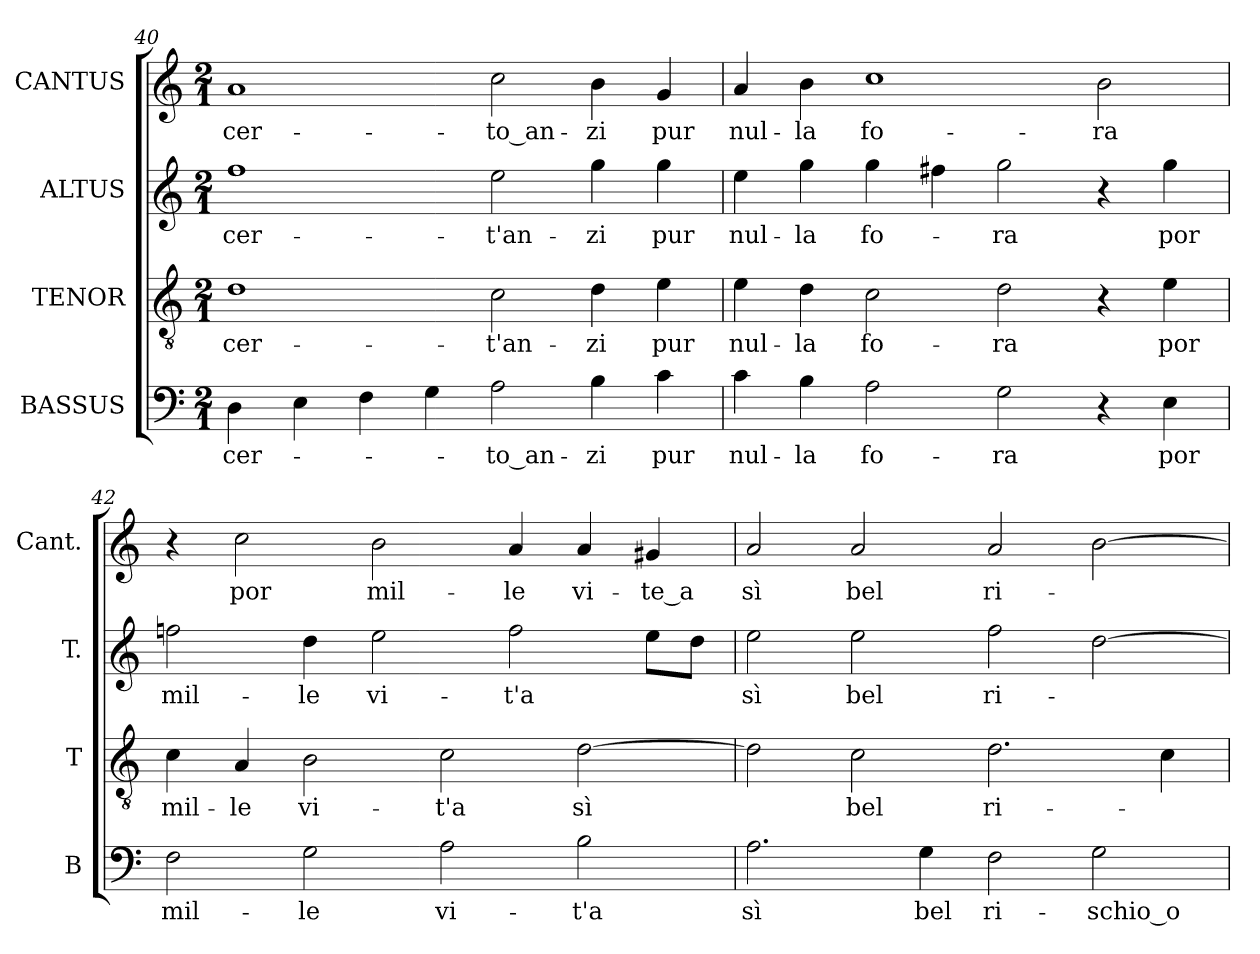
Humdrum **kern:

**kern	**text	**kern	**text	**kern	**text	**kern	**text
*part4	*part4	*part3	*part3	*part2	*part2	*part1	*part1
*staff4	*staff4	*staff3	*staff3	*staff2	*staff2	*staff1	*staff1
*I"BASSUS	*	*I"TENOR	*	*I"ALTUS	*	*I"CANTUS	*
*I'B	*	*I'T	*	*I'T.	*	*I'Cant.	*
*clefF4	*	*clefGv2	*	*clefG2	*	*clefG2	*
*	*	*ITrd7c12	*	*ITrd7c12	*	*	*
*k[]	*	*k[]	*	*k[]	*	*k[]	*
*C:	*	*C:	*	*C:	*	*C:	*
*M2/1	*	*M2/1	*	*M2/1	*	*M2/1	*
=40	=40	=40	=40	=40	=40	=40	=40
!	!LO:LY:b:color=#000000	!	!	!	!	!	!
!	!	!	!LO:LY:b:color=#000000	!	!	!	!
!	!	!	!	!	!LO:LY:b:color=#000000	!	!
!	!	!	!	!	!	!	!LO:LY:b:color=#000000
4Di\	cer-	1Di	cer-	1fi	cer-	1ai	cer-
4Ei\	.	.	.	.	.	.	.
4Fi\	.	.	.	.	.	.	.
4Gi\	.	.	.	.	.	.	.
!	!LO:LY:b:color=#000000	!	!	!	!	!	!
!	!	!	!LO:LY:b:color=#000000	!	!	!	!
!	!	!	!	!	!LO:LY:b:color=#000000	!	!
!	!	!	!	!	!	!	!LO:LY:b:color=#000000
2Ai\	-to_an-	2Ci\	-t'an-	2ei\	-t'an-	2cci\	-to_an-
!	!LO:LY:b:color=#000000	!	!	!	!	!	!
!	!	!	!LO:LY:b:color=#000000	!	!	!	!
!	!	!	!	!	!LO:LY:b:color=#000000	!	!
!	!	!	!	!	!	!	!LO:LY:b:color=#000000
4Bi\	-zi	4Di\	-zi	4gi\	-zi	4bi\	-zi
!	!LO:LY:b:color=#000000	!	!	!	!	!	!
!	!	!	!LO:LY:b:color=#000000	!	!	!	!
!	!	!	!	!	!LO:LY:b:color=#000000	!	!
!	!	!	!	!	!	!	!LO:LY:b:color=#000000
4ci\	pur	4Ei\	pur	4gi\	pur	4gi/	pur
!!LO:LB:g=z
=41	=41	=41	=41	=41	=41	=41	=41
!	!LO:LY:b:color=#000000	!	!	!	!	!	!
!	!	!	!LO:LY:b:color=#000000	!	!	!	!
!	!	!	!	!	!LO:LY:b:color=#000000	!	!
!	!	!	!	!	!	!	!LO:LY:b:color=#000000
4ci\	nul-	4Ei\	nul-	4ei\	nul-	4ai/	nul-
!	!LO:LY:b:color=#000000	!	!	!	!	!	!
!	!	!	!LO:LY:b:color=#000000	!	!	!	!
!	!	!	!	!	!LO:LY:b:color=#000000	!	!
!	!	!	!	!	!	!	!LO:LY:b:color=#000000
4Bi\	-la	4Di\	-la	4gi\	-la	4bi\	-la
!	!LO:LY:b:color=#000000	!	!	!	!	!	!
!	!	!	!LO:LY:b:color=#000000	!	!	!	!
!	!	!	!	!	!LO:LY:b:color=#000000	!	!
!	!	!	!	!	!	!	!LO:LY:b:color=#000000
2Ai\	fo-	2Ci\	fo-	4gi\	fo-	1cci	fo-
.	.	.	.	4f#i\	.	.	.
!	!LO:LY:b:color=#000000	!	!	!	!	!	!
!	!	!	!LO:LY:b:color=#000000	!	!	!	!
!	!	!	!	!	!LO:LY:b:color=#000000	!	!
2Gi\	-ra	2Di\	-ra	2gi\	-ra	.	.
!	!	!	!	!	!	!	!LO:LY:b:color=#000000
4r	.	4r	.	4r	.	2bi\	-ra
!	!LO:LY:b:color=#000000	!	!	!	!	!	!
!	!	!	!LO:LY:b:color=#000000	!	!	!	!
!	!	!	!	!	!LO:LY:b:color=#000000	!	!
4Ei\	por	4Ei\	por	4gi\	por	.	.
=42	=42	=42	=42	=42	=42	=42	=42
!	!LO:LY:b:color=#000000	!	!	!	!	!	!
!	!	!	!LO:LY:b:color=#000000	!	!	!	!
!	!	!	!	!	!LO:LY:b:color=#000000	!	!
2Fi\	mil-	4Ci\	mil-	2fni\	mil-	4r	.
!	!	!	!LO:LY:b:color=#000000	!	!	!	!
!	!	!	!	!	!	!	!LO:LY:b:color=#000000
.	.	4AAi/	-le	.	.	2cci\	por
!	!LO:LY:b:color=#000000	!	!	!	!	!	!
!	!	!	!LO:LY:b:color=#000000	!	!	!	!
!	!	!	!	!	!LO:LY:b:color=#000000	!	!
2Gi\	-le	2BBi\	vi-	4di\	-le	.	.
!	!	!	!	!	!LO:LY:b:color=#000000	!	!
!	!	!	!	!	!	!	!LO:LY:b:color=#000000
.	.	.	.	2ei\	vi-	2bi\	mil-
!	!LO:LY:b:color=#000000	!	!	!	!	!	!
!	!	!	!LO:LY:b:color=#000000	!	!	!	!
2Ai\	vi-	2Ci\	-t'a	.	.	.	.
!	!	!	!	!	!LO:LY:b:color=#000000	!	!
!	!	!	!	!	!	!	!LO:LY:b:color=#000000
.	.	.	.	2fi\	-t'a	4ai/	-le
!	!LO:LY:b:color=#000000	!	!	!	!	!	!
!	!	!	!LO:LY:b:color=#000000	!	!	!	!
!	!	!	!	!	!	!	!LO:LY:b:color=#000000
2Bi\	-t'a	[>2Di\	sì	.	.	4ai/	vi-
!	!	!	!	!	!	!	!LO:LY:b:color=#000000
.	.	.	.	8ei\L	.	4g#i/	-te_a
.	.	.	.	8di\J	.	.	.
=43	=43	=43	=43	=43	=43	=43	=43
!	!LO:LY:b:color=#000000	!	!	!	!	!	!
!	!	!	!	!	!LO:LY:b:color=#000000	!	!
!	!	!	!	!	!	!	!LO:LY:b:color=#000000
2.Ai\	sì	2Di\]	.	2ei\	sì	2ai/	sì
!	!	!	!LO:LY:b:color=#000000	!	!	!	!
!	!	!	!	!	!LO:LY:b:color=#000000	!	!
!	!	!	!	!	!	!	!LO:LY:b:color=#000000
.	.	2Ci\	bel	2ei\	bel	2ai/	bel
!	!LO:LY:b:color=#000000	!	!	!	!	!	!
4Gi\	bel	.	.	.	.	.	.
!	!LO:LY:b:color=#000000	!	!	!	!	!	!
!	!	!	!LO:LY:b:color=#000000	!	!	!	!
!	!	!	!	!	!LO:LY:b:color=#000000	!	!
!	!	!	!	!	!	!	!LO:LY:b:color=#000000
2Fi\	ri-	2.Di\	ri-	2fi\	ri-	2ai/	ri-
!	!LO:LY:b:color=#000000	!	!	!	!	!	!
2Gi\	-schio_o-	.	.	[>2di\	.	[>2bi\	.
.	.	4Ci\	.	.	.	.	.
=	=	=	=	=	=	=	=
*-	*-	*-	*-	*-	*-	*-	*-
